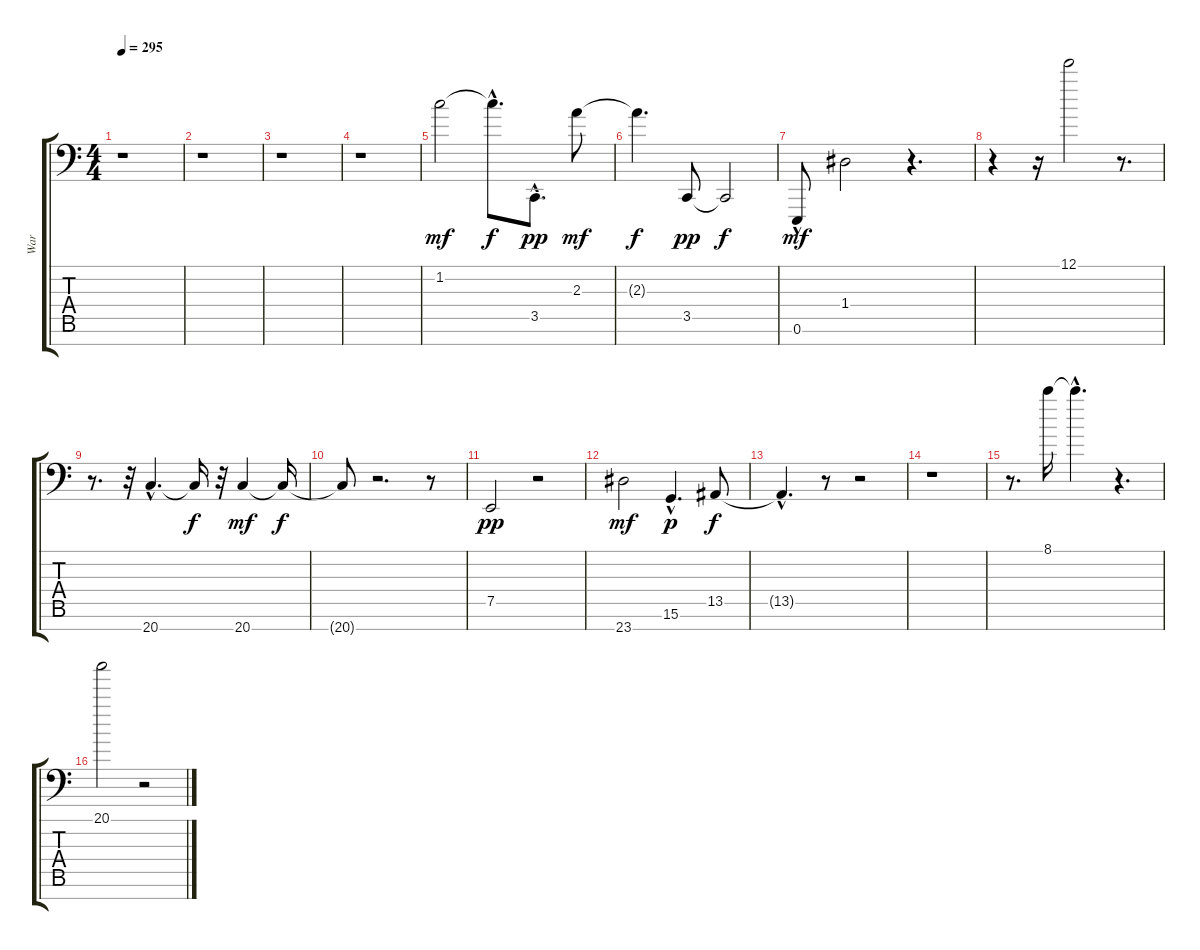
\track ("War" "War") {instrument gunshot}
\staff {score tabs}
\tuning (E5 B4 G4 D3 A1 E1 E-1) {hide}
\ts (4 4)
\tempo 295
\clef f4
\ks c
r.1{dy mf instrument gunshot} |
r.1 |
r.1 |
r.1 |
1.2.2{instrument gunshot} 1.2{hac t}.8{d dy f} 3.5{hac}.8{d dy pp} 2.3.8{dy mf} |
2.3{t}.4{d dy f} 3.5.8{dy pp} 3.5{t}.2{dy f} |
0.6{hac}.8{dy mf} 1.4.2 r.4{d} |
r.4 r.16 12.1.2 r.8{d} |
r.8{d} r.32 20.7{hac}.4{d} 20.7{t}.16{dy f} r.32 20.7.4{dy mf} 20.7{t}.16{dy f} |
20.7{t}.8 r.2{d} r.8 |
7.5.2{dy pp} r.2 |
23.7.2{dy mf} 15.6{hac}.4{d dy p} 13.5.8{dy f} |
13.5{hac t}.4{d} r.8 r.2 |
r.1 |
r.8{d} 8.1.16 8.1{hac t}.4{d} r.4{d} |
20.1.2 r.2
